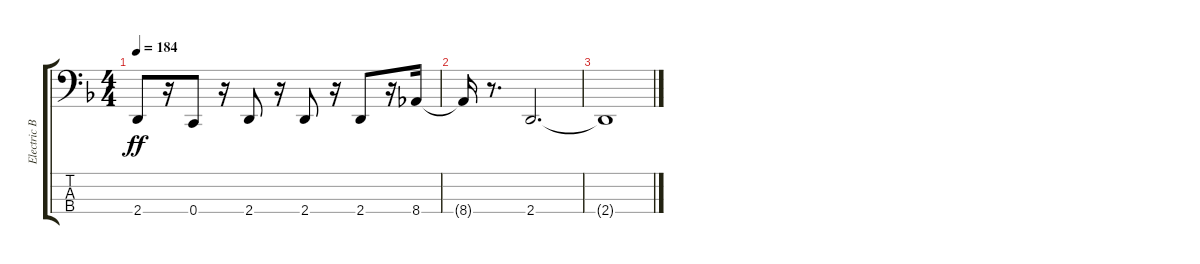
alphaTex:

\track ("Electric Bass Kool" "Electric B") {instrument electricbassfinger}
\staff {score tabs}
\tuning (F2 C2 G1 C1) {hide}
\ts (4 4)
\tempo 184
\clef f4
\ks dminor
2.4.8{dy ff} r.16 0.4.8 r.16 2.4.8 r.16 2.4.8 r.16 2.4.8 r.16 8.4.16 |
8.4{t}.16 r.8{d} 2.4.2{d} |
2.4{t}.1
